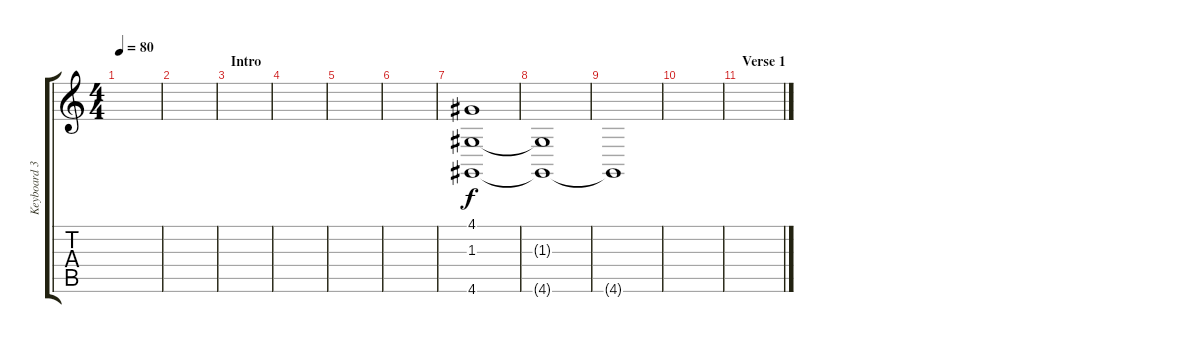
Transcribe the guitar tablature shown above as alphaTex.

\track ("Keyboard 3" "Keyboard 3") {instrument drawbarorgan}
\staff {score tabs}
\tuning (E4 B3 G3 D3 A2 E2) {hide}
\ts (4 4)
\tempo 80
\clef g2
\ks c
|
|
\section ("" "Intro")
|
|
|
|
(4.1 1.3 4.6).1 |
(1.3{t} 4.6{t}).1 |
4.6{t}.1 |
|
\section ("" "Verse 1")
